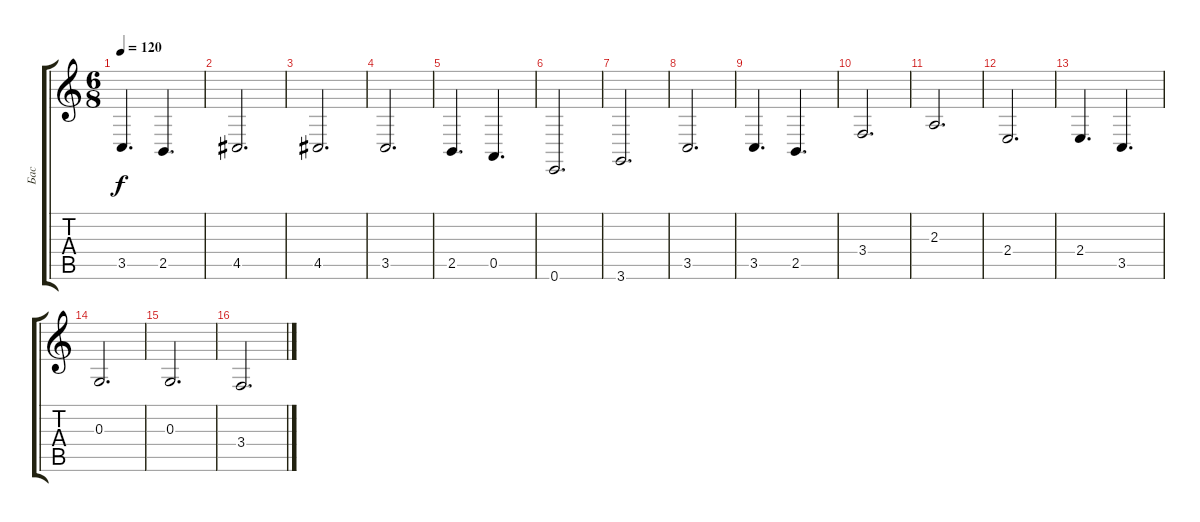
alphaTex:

\track ("Бас" "Бас") {instrument stringensemble2}
\staff {score tabs}
\tuning (E4 B3 G3 D3 A2 E2) {hide}
\ts (6 8)
\tempo 120
\clef g2
\ks c
3.5.4{d dy f} 2.5.4{d} |
4.5.2{d} |
4.5.2{d} |
3.5.2{d} |
2.5.4{d} 0.5.4{d} |
0.6.2{d} |
3.6.2{d} |
3.5.2{d} |
3.5.4{d} 2.5.4{d} |
3.4.2{d} |
2.3.2{d} |
2.4.2{d} |
2.4.4{d} 3.5.4{d} |
0.3.2{d} |
0.3.2{d} |
3.4.2{d}
